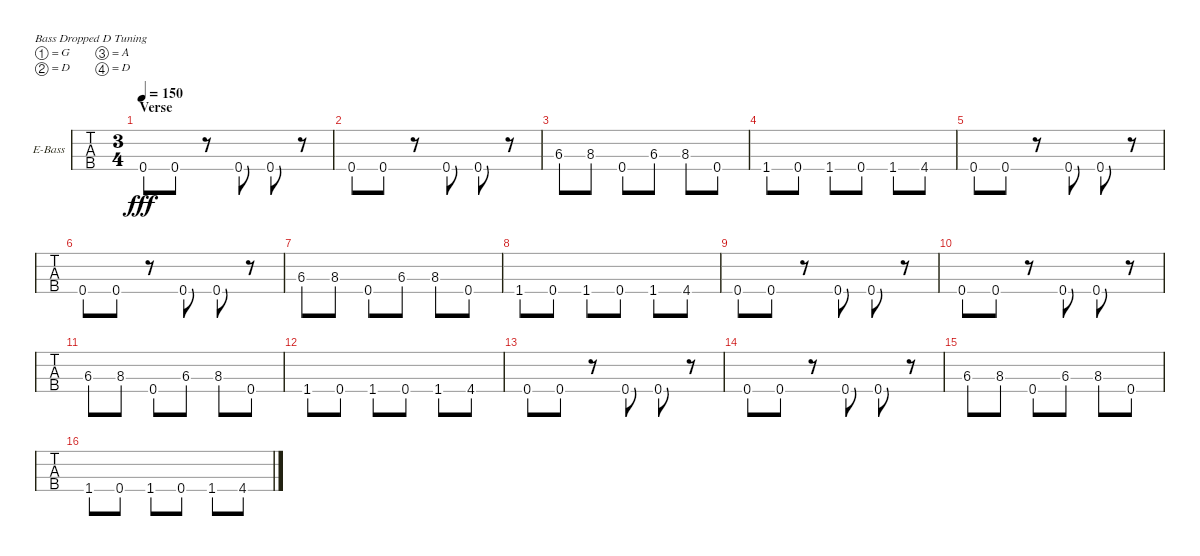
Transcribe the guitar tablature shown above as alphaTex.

\defaultSystemsLayout 4
\bracketExtendMode groupsimilarinstruments
\firstSystemTrackNameOrientation horizontal
\otherSystemsTrackNameOrientation horizontal
\track ("John Campbell" "E-Bass") {instrument electricbassfinger}
\staff {tabs}
\tuning (G2 D2 A1 D1)
\ts (3 4)
\section ("" "Verse")
\tempo 150
\clef f4
\ks c
0.4.8{dy fff} 0.4.8 r.8 0.4.8 0.4.8 r.8 |
0.4.8 0.4.8 r.8 0.4.8 0.4.8 r.8 |
6.3.8 8.3.8 0.4.8 6.3.8 8.3.8 0.4.8 |
1.4.8 0.4.8 1.4.8 0.4.8 1.4.8 4.4.8 |
0.4.8 0.4.8 r.8 0.4.8 0.4.8 r.8 |
0.4.8 0.4.8 r.8 0.4.8 0.4.8 r.8 |
6.3.8 8.3.8 0.4.8 6.3.8 8.3.8 0.4.8 |
1.4.8 0.4.8 1.4.8 0.4.8 1.4.8 4.4.8 |
0.4.8 0.4.8 r.8 0.4.8 0.4.8 r.8 |
0.4.8 0.4.8 r.8 0.4.8 0.4.8 r.8 |
6.3.8 8.3.8 0.4.8 6.3.8 8.3.8 0.4.8 |
1.4.8 0.4.8 1.4.8 0.4.8 1.4.8 4.4.8 |
0.4.8 0.4.8 r.8 0.4.8 0.4.8 r.8 |
0.4.8 0.4.8 r.8 0.4.8 0.4.8 r.8 |
6.3.8 8.3.8 0.4.8 6.3.8 8.3.8 0.4.8 |
1.4.8 0.4.8 1.4.8 0.4.8 1.4.8 4.4.8
